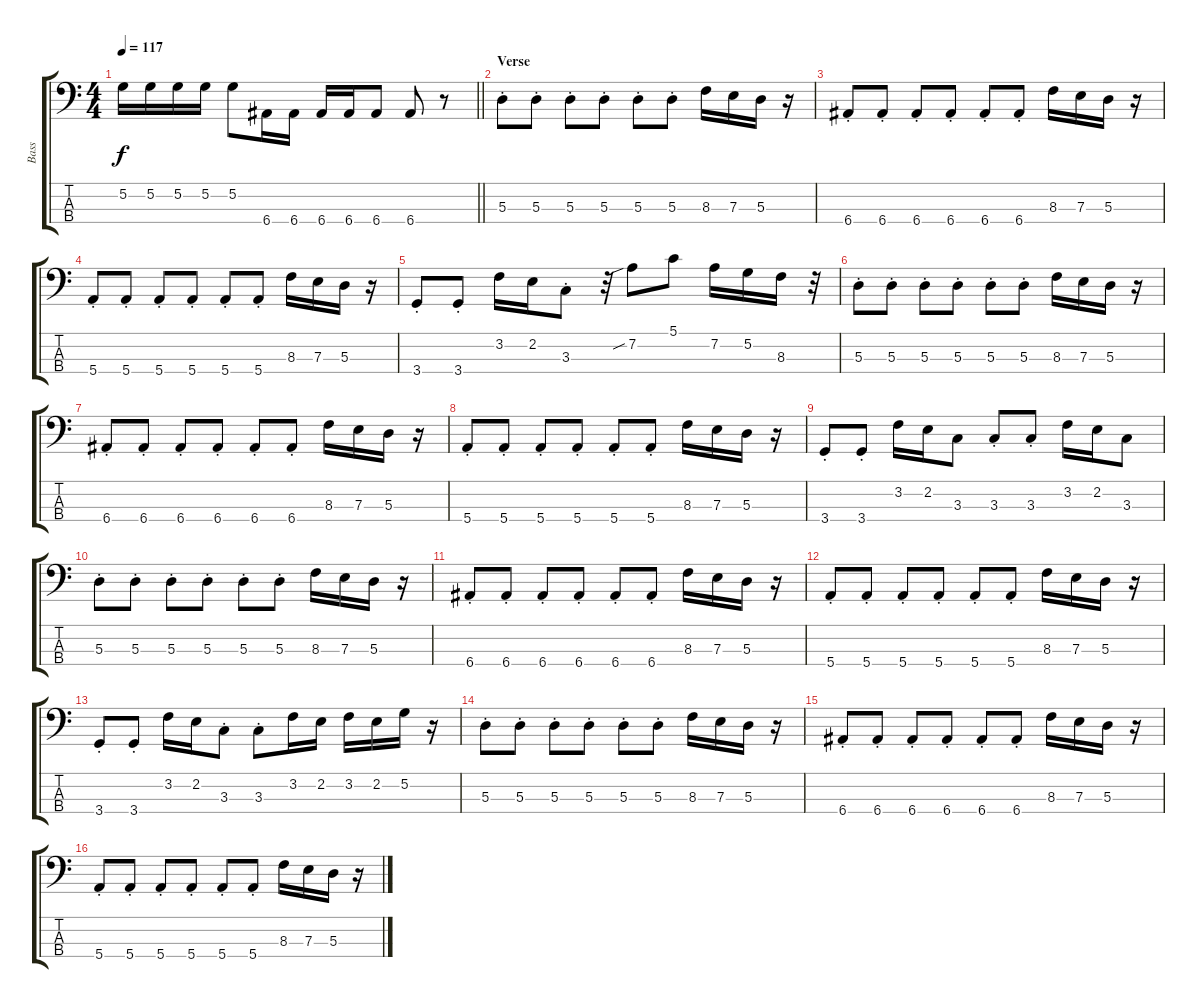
\track ("Bass" "Bass") {instrument electricbassfinger}
\staff {score tabs}
\tuning (G2 D2 A1 E1) {hide}
\ts (4 4)
\tempo 117
\clef f4
\barLineRight lightlight
\ks c
5.2.16{dy f} 5.2.16 5.2.16 5.2.16 5.2.8 6.4.16 6.4.16 6.4.16 6.4.16 6.4.8 6.4.8 r.8 |
\section ("" "Verse")
5.3{st}.8 5.3{st}.8 5.3{st}.8 5.3{st}.8 5.3{st}.8 5.3{st}.8 8.3.16 7.3.16 5.3.16 r.16 |
6.4{st}.8 6.4{st}.8 6.4{st}.8 6.4{st}.8 6.4{st}.8 6.4{st}.8 8.3.16 7.3.16 5.3.16 r.16 |
5.4{st}.8 5.4{st}.8 5.4{st}.8 5.4{st}.8 5.4{st}.8 5.4{st}.8 8.3.16 7.3.16 5.3.16 r.16 |
3.4{st}.8 3.4{st}.8 3.2.16 2.2.16 3.3{st}.8 r.32 7.2{sib}.8 5.1.8 7.2.16 5.2.16 8.3.16 r.32 |
5.3{st}.8 5.3{st}.8 5.3{st}.8 5.3{st}.8 5.3{st}.8 5.3{st}.8 8.3.16 7.3.16 5.3.16 r.16 |
6.4{st}.8 6.4{st}.8 6.4{st}.8 6.4{st}.8 6.4{st}.8 6.4{st}.8 8.3.16 7.3.16 5.3.16 r.16 |
5.4{st}.8 5.4{st}.8 5.4{st}.8 5.4{st}.8 5.4{st}.8 5.4{st}.8 8.3.16 7.3.16 5.3.16 r.16 |
3.4{st}.8 3.4{st}.8 3.2.16 2.2.16 3.3.8 3.3{st}.8 3.3{st}.8 3.2.16 2.2.16 3.3.8 |
5.3{st}.8 5.3{st}.8 5.3{st}.8 5.3{st}.8 5.3{st}.8 5.3{st}.8 8.3.16 7.3.16 5.3.16 r.16 |
6.4{st}.8 6.4{st}.8 6.4{st}.8 6.4{st}.8 6.4{st}.8 6.4{st}.8 8.3.16 7.3.16 5.3.16 r.16 |
5.4{st}.8 5.4{st}.8 5.4{st}.8 5.4{st}.8 5.4{st}.8 5.4{st}.8 8.3.16 7.3.16 5.3.16 r.16 |
3.4{st}.8 3.4{st}.8 3.2.16 2.2.16 3.3{st}.8 3.3{st}.8 3.2.16 2.2.16 3.2.16 2.2.16 5.2.16 r.16 |
5.3{st}.8 5.3{st}.8 5.3{st}.8 5.3{st}.8 5.3{st}.8 5.3{st}.8 8.3.16 7.3.16 5.3.16 r.16 |
6.4{st}.8 6.4{st}.8 6.4{st}.8 6.4{st}.8 6.4{st}.8 6.4{st}.8 8.3.16 7.3.16 5.3.16 r.16 |
5.4{st}.8 5.4{st}.8 5.4{st}.8 5.4{st}.8 5.4{st}.8 5.4{st}.8 8.3.16 7.3.16 5.3.16 r.16
